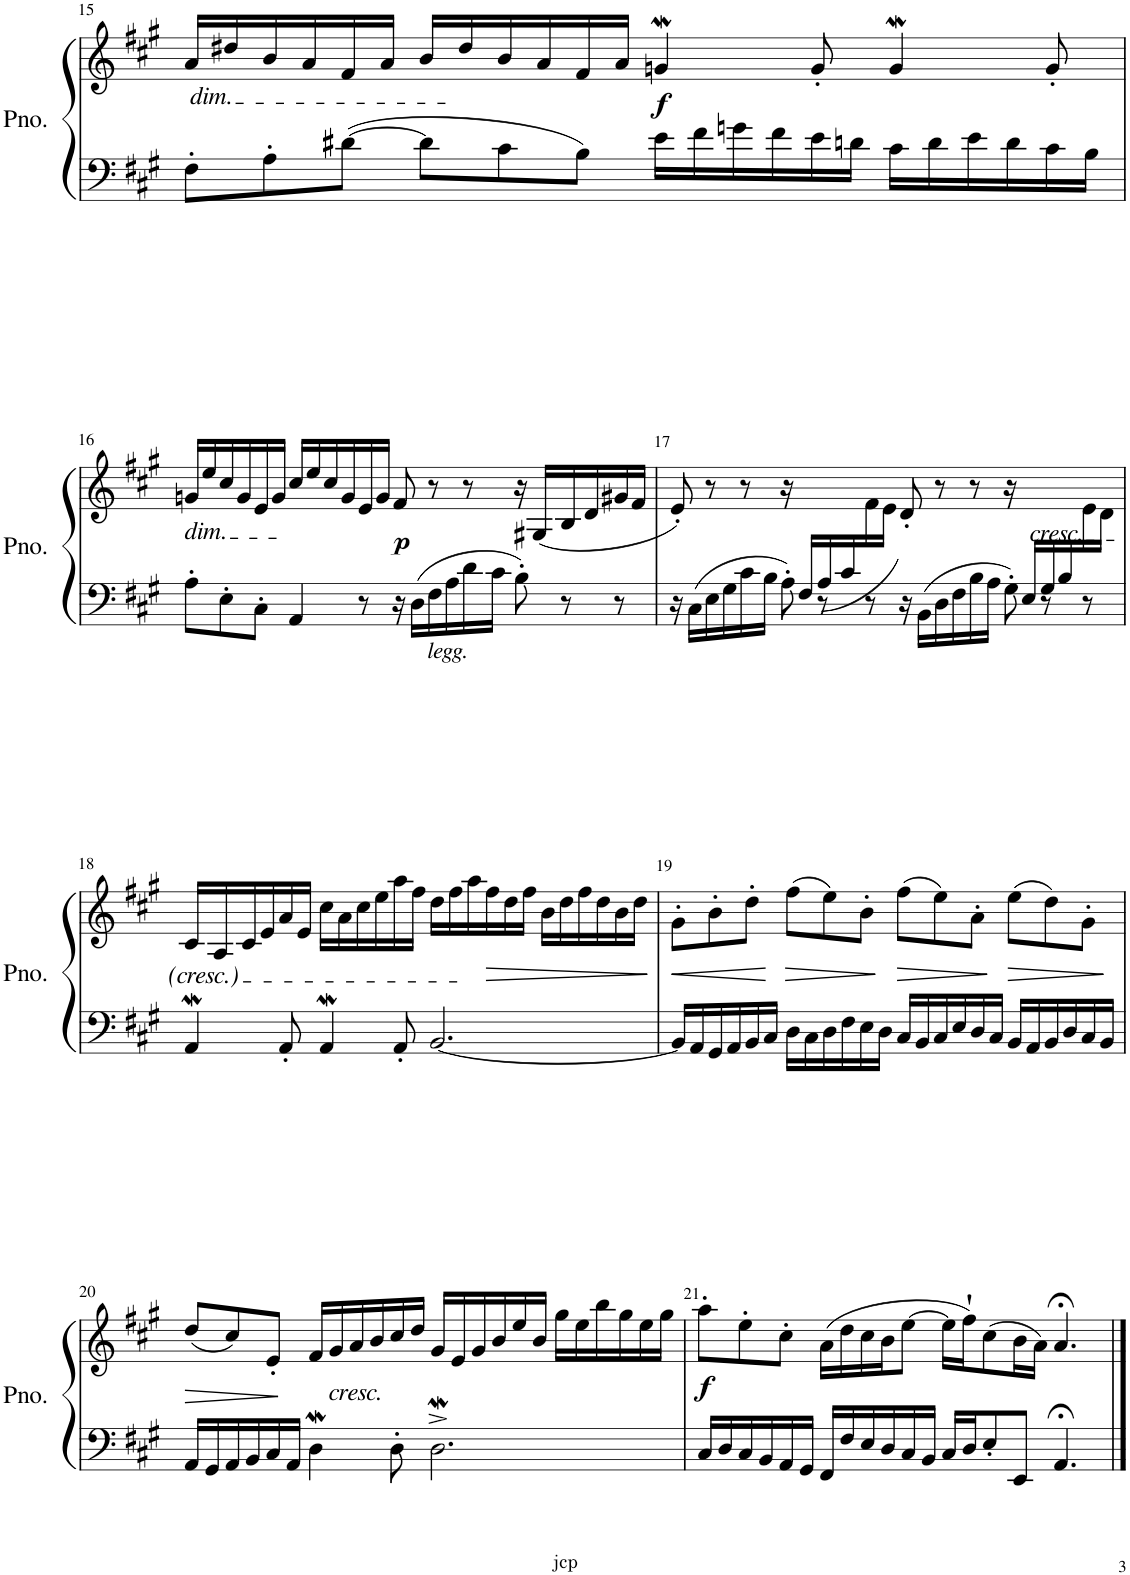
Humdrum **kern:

**kern	**kern	**dynam
*part1	*part1	*part1
*staff2	*staff1	*staff1/2
*I"Piano	*	*
*I'Pno.	*	*
!!LO:PB:g=z
*clefF4	*clefG2	*
*k[f#c#g#]	*k[f#c#g#]	*
*M12/8	*M12/8	*
=15	=15	=15
!	!LO:TX:b:i:t=dim.	!
8F#'\L	16a/LL	.
.	16dd#X/	.
8A'\	16b/	.
.	16a/	.
[8d#X\J	16f#/	.
.	16a/JJ	.
8d#\L]	16b/LL	.
.	16dd#/	.
8c#\	16b/	.
.	16a/	.
8B\J	16f#/	.
.	16a/JJ	.
!	!	!LO:DY:b
16e\LL	4gnw/	f
16f#\	.	.
16gn\	.	.
16f#\	.	.
16e\	8g'/	.
16dn\JJ	.	.
16c#\LL	4gw/	.
16d\	.	.
16e\	.	.
16d\	.	.
16c#\	8g'/	.
16B\JJ	.	.
!!LO:LB:g=z
=16	=16	=16
!	!LO:TX:b:i:t=dim.	!
8A'\L	16gn/LL	.
.	16ee/	.
8E'\	16cc#/	.
.	16g/	.
8C#'\J	16e/	.
.	16g/JJ	.
4AA/	16cc#/LL	.
.	16ee/	.
.	16cc#/	.
.	16g/	.
8r	16e/	.
.	16g/JJ	.
!	!	!LO:DY:b
16r	8f#/	p
16D\LL	.	.
!LO:TX:b:i:t=legg.	!	!
16F#\	8r	.
16A\	.	.
16d\	8r	.
16c#\JJ	.	.
8B'\	16r	.
.	(16G#X/LL	.
8r	16B/	.
.	16d/	.
8r	16g#X/	.
.	16f#/JJ	.
=17	=17	=17
*^	*	*
4..ryy	16r	8e'/)	.
.	16C#\LL	.	.
.	16E\	8r	.
.	16G#\	.	.
.	16c#\	8r	.
.	16B\JJ	.	.
.	8A'\	16r	.
(<16F#/LL	.	8.ryy	.
16A/	8r	.	.
16c#/	.	.	.
16ryy	8r	16f#\	.
.	.	16e\JJ)	.
.	16r	8d'/	.
.	16BB\LL	.	.
.	16D\	8r	.
.	16F#\	.	.
.	16B\	8r	.
.	16A\JJ	.	.
.	8G#'\	16r	.
16E/LL	.	16ryy	.
!	!	!LO:TX:b:i:t=cresc.	!
16G#/	8r	8ryy	.
16B/	.	.	.
8ryy	8r	16e\	.
.	.	16d\JJ	.
*v	*v	*	*
!!LO:LB:g=z
=18	=18	=18
4AAw/	16c#/LL	.
.	16A/	.
.	16c#/	.
.	16e/	.
8AA'/	16a/	.
.	16e/JJ	.
4AAw/	16cc#\LL	.
.	16a\	.
.	16cc#\	.
.	16ee\	.
8AA'/	16aa\	.
.	16ff#\JJ	.
[2.BB/	16dd\LL	.
.	16ff#\	.
.	16aa\	.
!	!	!LO:HP:b
.	16ff#\	>
.	16dd\	.
.	16ff#\JJ	.
.	16b\LL	.
.	16dd\	.
.	16ff#\	.
.	16dd\	.
.	16b\	.
.	16dd\JJ	.
.	.	]
=19	=19	=19
!	!	!LO:HP:b
16BB/LL]	8g#'\L	<
16AA/	.	.
16GG#/	8b'\	.
16AA/	.	.
16BB/	8dd'\J	.
16C#/JJ	.	.
!	!	!LO:HP:n=1:b
16D\LL	(8ff#\L	[ >
16C#\	.	.
16D\	8ee\)	.
16F#\	.	.
16E\	8b'\J	.
16D\JJ	.	.
!	!	!LO:HP:n=1:b
16C#/LL	(8ff#\L	] >
16BB/	.	.
16C#/	8ee\)	.
16E/	.	.
16D/	8a'\J	.
16C#/JJ	.	.
!	!	!LO:HP:n=1:b
16BB/LL	(8ee\L	] >
16AA/	.	.
16BB/	8dd\)	.
16D/	.	.
16C#/	8g#'\J	.
16BB/JJ	.	.
.	.	]
!!LO:LB:g=z
=20	=20	=20
!	!	!LO:HP:b
16AA/LL	(8dd/L	>
16GG#/	.	.
16AA/	8cc#/)	.
16BB/	.	.
16C#/	8e'/J	.
16AA/JJ	.	.
4Dw\	16f#/LL	]
!	!LO:TX:b:i:t=cresc.	!
.	16g#/	.
.	16a/	.
.	16b/	.
8D'\	16cc#/	.
.	16dd/JJ	.
2.Dw^\	16g#/LL	.
.	16e/	.
.	16g#/	.
.	16b/	.
.	16ee/	.
.	16b/JJ	.
.	16gg#\LL	.
.	16ee\	.
.	16bb\	.
.	16gg#\	.
.	16ee\	.
.	16gg#\JJ	.
=21	=21	=21
!	!	!LO:DY:b
16C#/LL	8aa'\L	f
16D/	.	.
16C#/	8ee'\	.
16BB/	.	.
16AA/	8cc#'\J	.
16GG#/JJ	.	.
16FF#/LL	(16a\LL	.
16F#/	16dd\	.
16E/	16cc#\	.
16D/	16b\J	.
16C#/	[8ee\J	.
16BB/JJ	.	.
16C#/LL	16ee\LL]	.
16D/J	16ff#`\J)	.
8E'/	(8cc#\	.
8EE/J	16b\L	.
.	16a\JJ)	.
4.AA;</	4.a;</	.
==	==	==
*-	*-	*-
